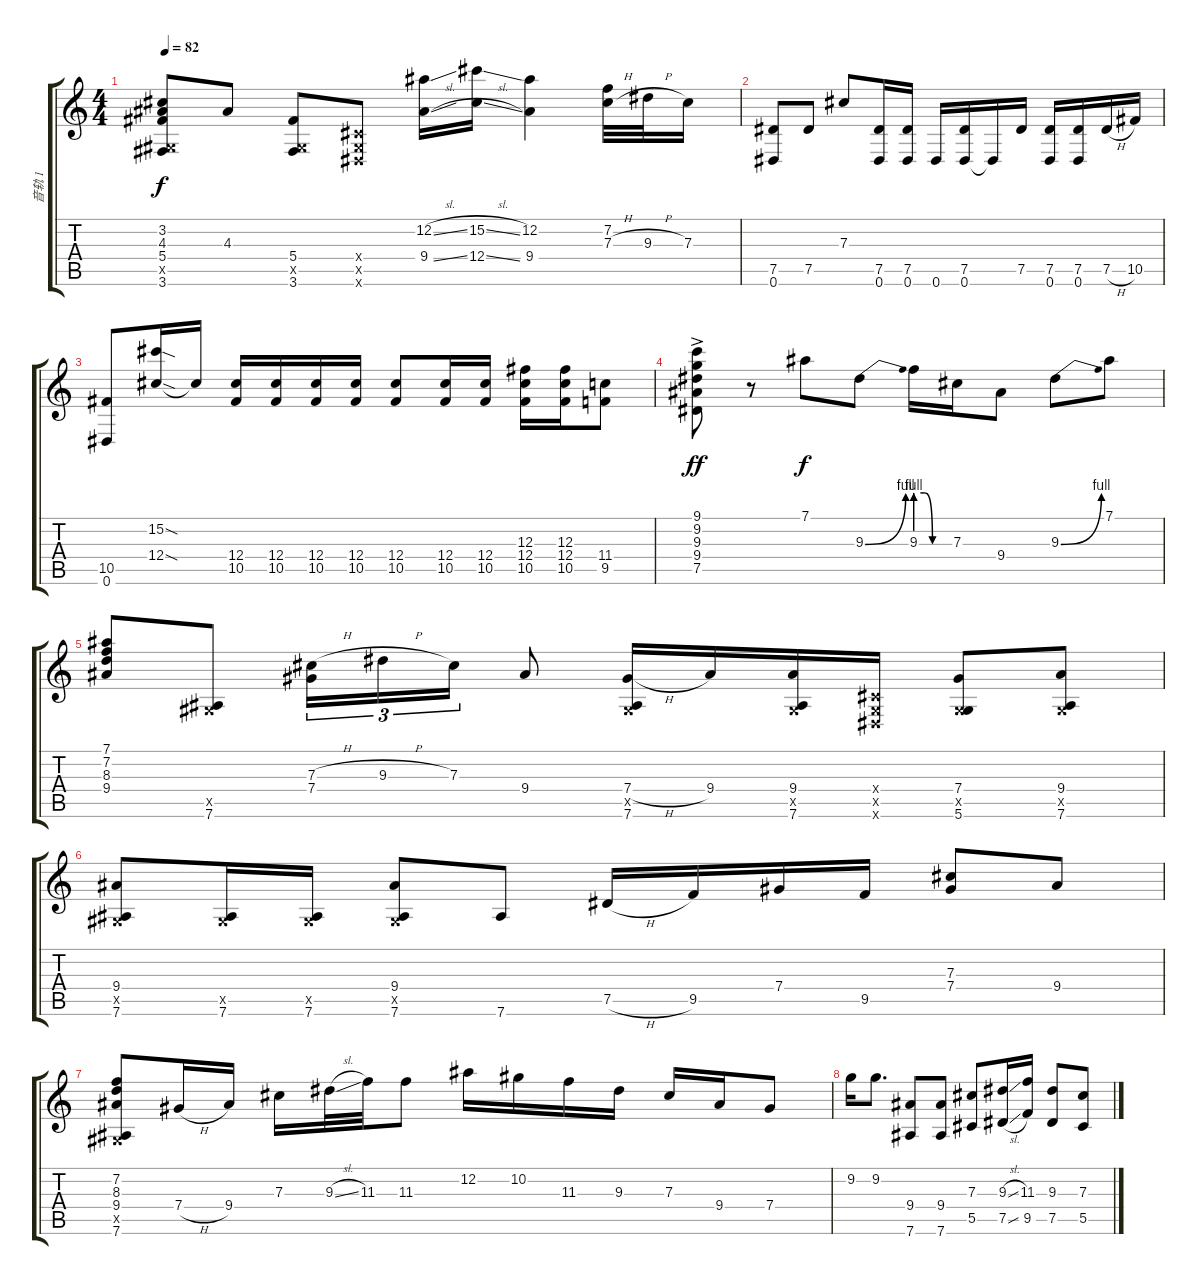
\track ("音轨 1" "音轨 1") {instrument electricguitarjazz}
\staff {score tabs}
\tuning (Eb4 Bb3 Gb3 Db3 Ab2 Eb2) {hide}
\ts (4 4)
\tempo 82
\clef g2
\ks c
(3.2 4.3 5.4 0.5{x} 3.6).8{dy f} 4.3.8 (5.4 0.5{x} 3.6).8 (0.4{x} 0.5{x} 0.6{x}).8 (12.2{sl} 9.4{sl}).16 (15.2{sl} 12.4{sl}).16 (12.2 9.4).4 (7.2 7.3{h}).32 9.3{h}.32 7.3.16 |
(7.5 0.6).8 7.5.8 7.3.8 (7.5 0.6).16 (7.5 0.6).16 0.6.16 (7.5 0.6).16 0.6{t}.16 7.5.16 (7.5 0.6).16 (7.5 0.6).16 7.5{h}.16 10.5.16 |
(10.5 0.6).8 (15.2{sod} 12.4{sod}).16 12.4{t}.16 (12.4 10.5).16 (12.4 10.5).16 (12.4 10.5).16 (12.4 10.5).16 (12.4 10.5).8 (12.4 10.5).16 (12.4 10.5).16 (12.3 12.4 10.5).16 (12.3 12.4 10.5).16 (11.4 9.5).8 |
(9.1 9.2{ac} 9.3{ac} 9.4{ac} 7.5{ac}).8{dy ff} r.8 7.1.8{dy f} 9.3{be (bend 0 0 60 4)}.8 9.3{be (custom 0 4 15 4 30 0 60 0)}.16 7.3.16 9.4.8 9.3{be (bend 0 0 60 4)}.8 7.1.8 |
(7.1 7.2 8.3 9.4).8 (0.5{x} 7.6).8 (7.3{h} 7.4).16{tu (3 2)} 9.3{h}.16{tu (3 2)} 7.3.16{tu (3 2)} 9.4.8 (7.4{h} 0.5{x} 7.6).16 9.4.16 (9.4 0.5{x} 7.6).16 (0.4{x} 0.5{x} 0.6{x}).16 (7.4 0.5{x} 5.6).8 (9.4 0.5{x} 7.6).8 |
(9.4 0.5{x} 7.6).8 (0.5{x} 7.6).16 (0.5{x} 7.6).16 (9.4 0.5{x} 7.6).8 7.6.8 7.5{h}.16 9.5.16 7.4.16 9.5.16 (7.3 7.4).8 9.4.8 |
(7.2 8.3 9.4 0.5{x} 7.6).8 7.4{h}.16 9.4.16 7.3.16 9.3{sl}.32 11.3.32 11.3.8 12.2.16 10.2.16 11.3.16 9.3.16 7.3.16 9.4.16 7.4.8 |
9.2.16 9.2.8{d} (9.4 7.6).8 (9.4 7.6).8 (7.3 5.5).8 (9.3{sl} 7.5{sl}).16 (11.3 9.5).16 (9.3 7.5).8 (7.3 5.5).8
